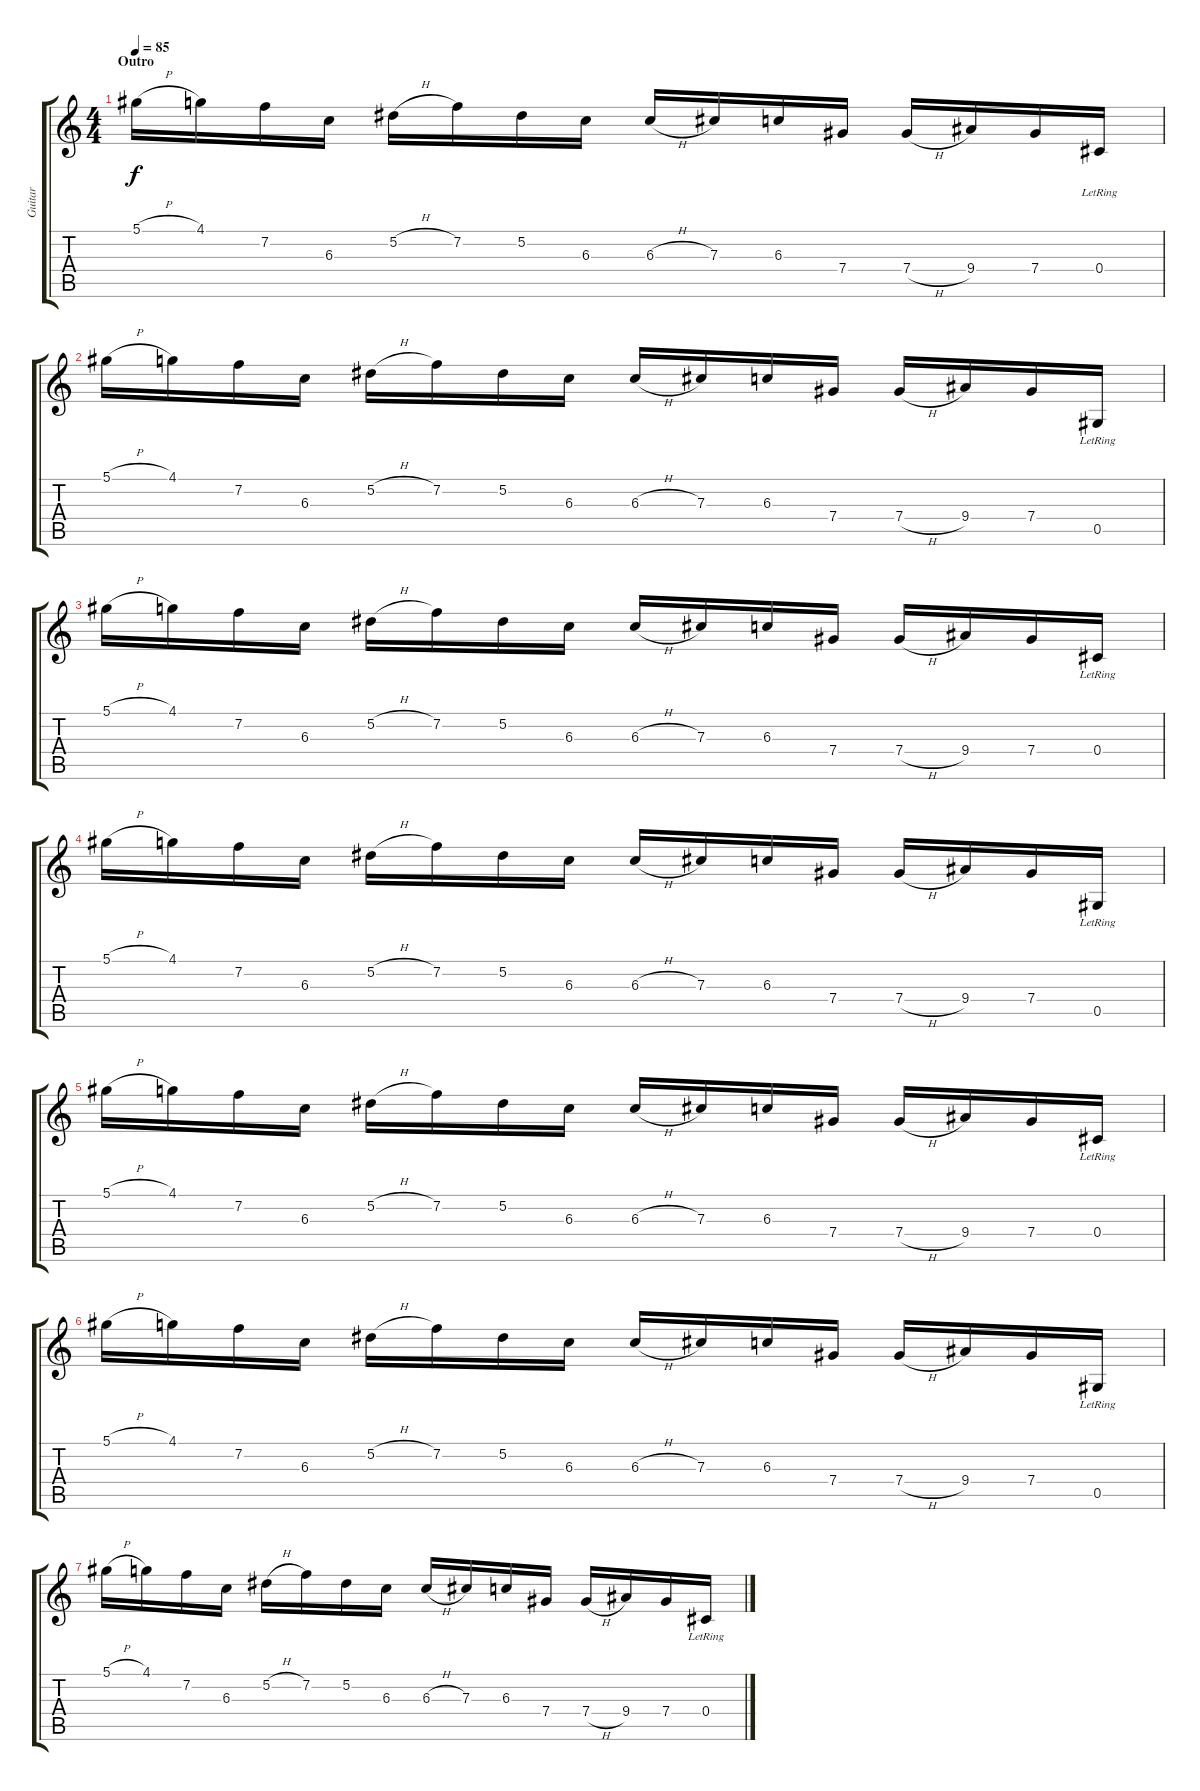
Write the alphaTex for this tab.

\track ("Guitar" "Guitar") {instrument distortionguitar}
\staff {score tabs}
\tuning (Eb4 Bb3 Gb3 Db3 Ab2 Db2) {hide}
\ts (4 4)
\section ("" "Outro")
\tempo 85
\clef g2
\ks c
5.1{h}.16{dy f} 4.1.16 7.2.16 6.3.16 5.2{h}.16 7.2.16 5.2.16 6.3.16 6.3{h}.16 7.3.16 6.3.16 7.4.16 7.4{h}.16 9.4.16 7.4.16 0.4{lr}.16 |
5.1{h}.16 4.1.16 7.2.16 6.3.16 5.2{h}.16 7.2.16 5.2.16 6.3.16 6.3{h}.16 7.3.16 6.3.16 7.4.16 7.4{h}.16 9.4.16 7.4.16 0.5{lr}.16 |
5.1{h}.16 4.1.16 7.2.16 6.3.16 5.2{h}.16 7.2.16 5.2.16 6.3.16 6.3{h}.16 7.3.16 6.3.16 7.4.16 7.4{h}.16 9.4.16 7.4.16 0.4{lr}.16 |
5.1{h}.16 4.1.16 7.2.16 6.3.16 5.2{h}.16 7.2.16 5.2.16 6.3.16 6.3{h}.16 7.3.16 6.3.16 7.4.16 7.4{h}.16 9.4.16 7.4.16 0.5{lr}.16 |
5.1{h}.16{volume 9} 4.1.16 7.2.16 6.3.16 5.2{h}.16 7.2.16 5.2.16 6.3.16 6.3{h}.16 7.3.16 6.3.16 7.4.16 7.4{h}.16 9.4.16 7.4.16 0.4{lr}.16 |
5.1{h}.16 4.1.16 7.2.16 6.3.16 5.2{h}.16 7.2.16 5.2.16 6.3.16 6.3{h}.16 7.3.16 6.3.16 7.4.16 7.4{h}.16 9.4.16 7.4.16 0.5{lr}.16 |
5.1{h}.16{volume 6} 4.1.16 7.2.16 6.3.16 5.2{h}.16 7.2.16 5.2.16 6.3.16 6.3{h}.16 7.3.16 6.3.16 7.4.16 7.4{h}.16 9.4.16 7.4.16 0.4{lr}.16
